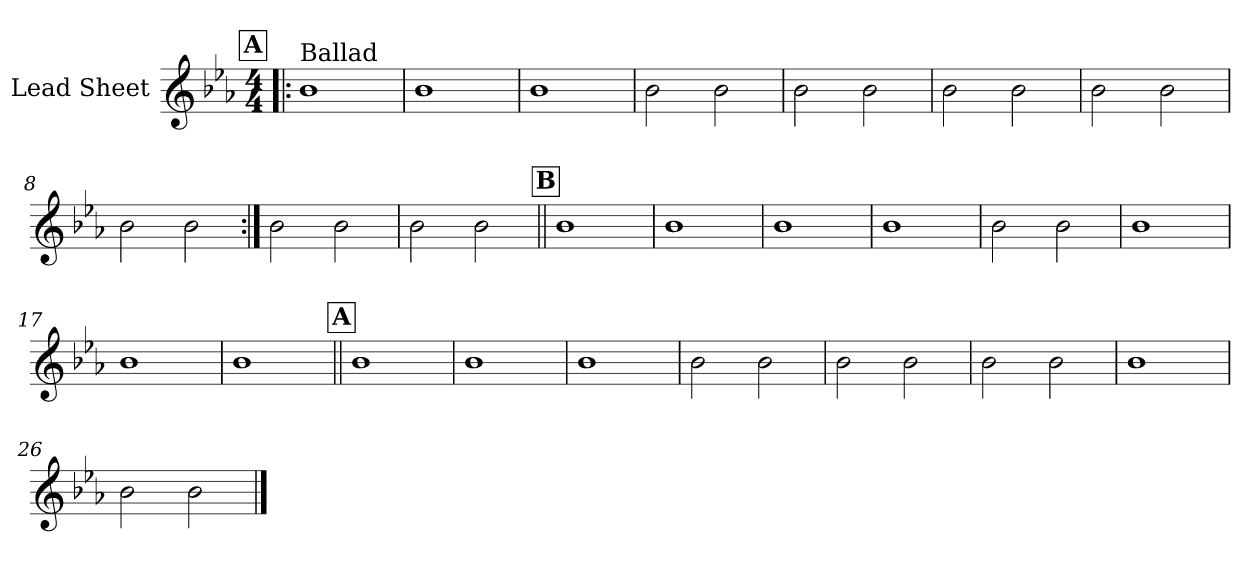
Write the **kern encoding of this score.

**kern
*part1
*staff1
*I"Lead Sheet
*clefG2
*k[b-e-a-]
*E-:
*M4/4
!!LO:REH:place=s1:a:fs=14:t=A
=1!|:
!LO:TX:a:t=Ballad
1b-
=2
1b-
=3
1b-
=4
2b-\
2b-\
!!LO:LB:g=z
=5
2b-\
2b-\
=6
2b-\
2b-\
=7
2b-\
2b-\
=8
2b-\
2b-\
!!LO:LB:g=z
=9:|!
2b-\
2b-\
=10
2b-\
2b-\
!!LO:LB:g=z
!!LO:REH:place=s1:a:fs=14:t=B
=11||
1b-
=12
1b-
=13
1b-
=14
1b-
!!LO:LB:g=z
=15
2b-\
2b-\
=16
1b-
=17
1b-
=18
1b-
!!LO:LB:g=z
!!LO:REH:place=s1:a:fs=14:t=A
=19||
1b-
=20
1b-
=21
1b-
=22
2b-\
2b-\
!!LO:LB:g=z
=23
2b-\
2b-\
=24
2b-\
2b-\
=25
1b-
=26
2b-\
2b-\
==
*-
